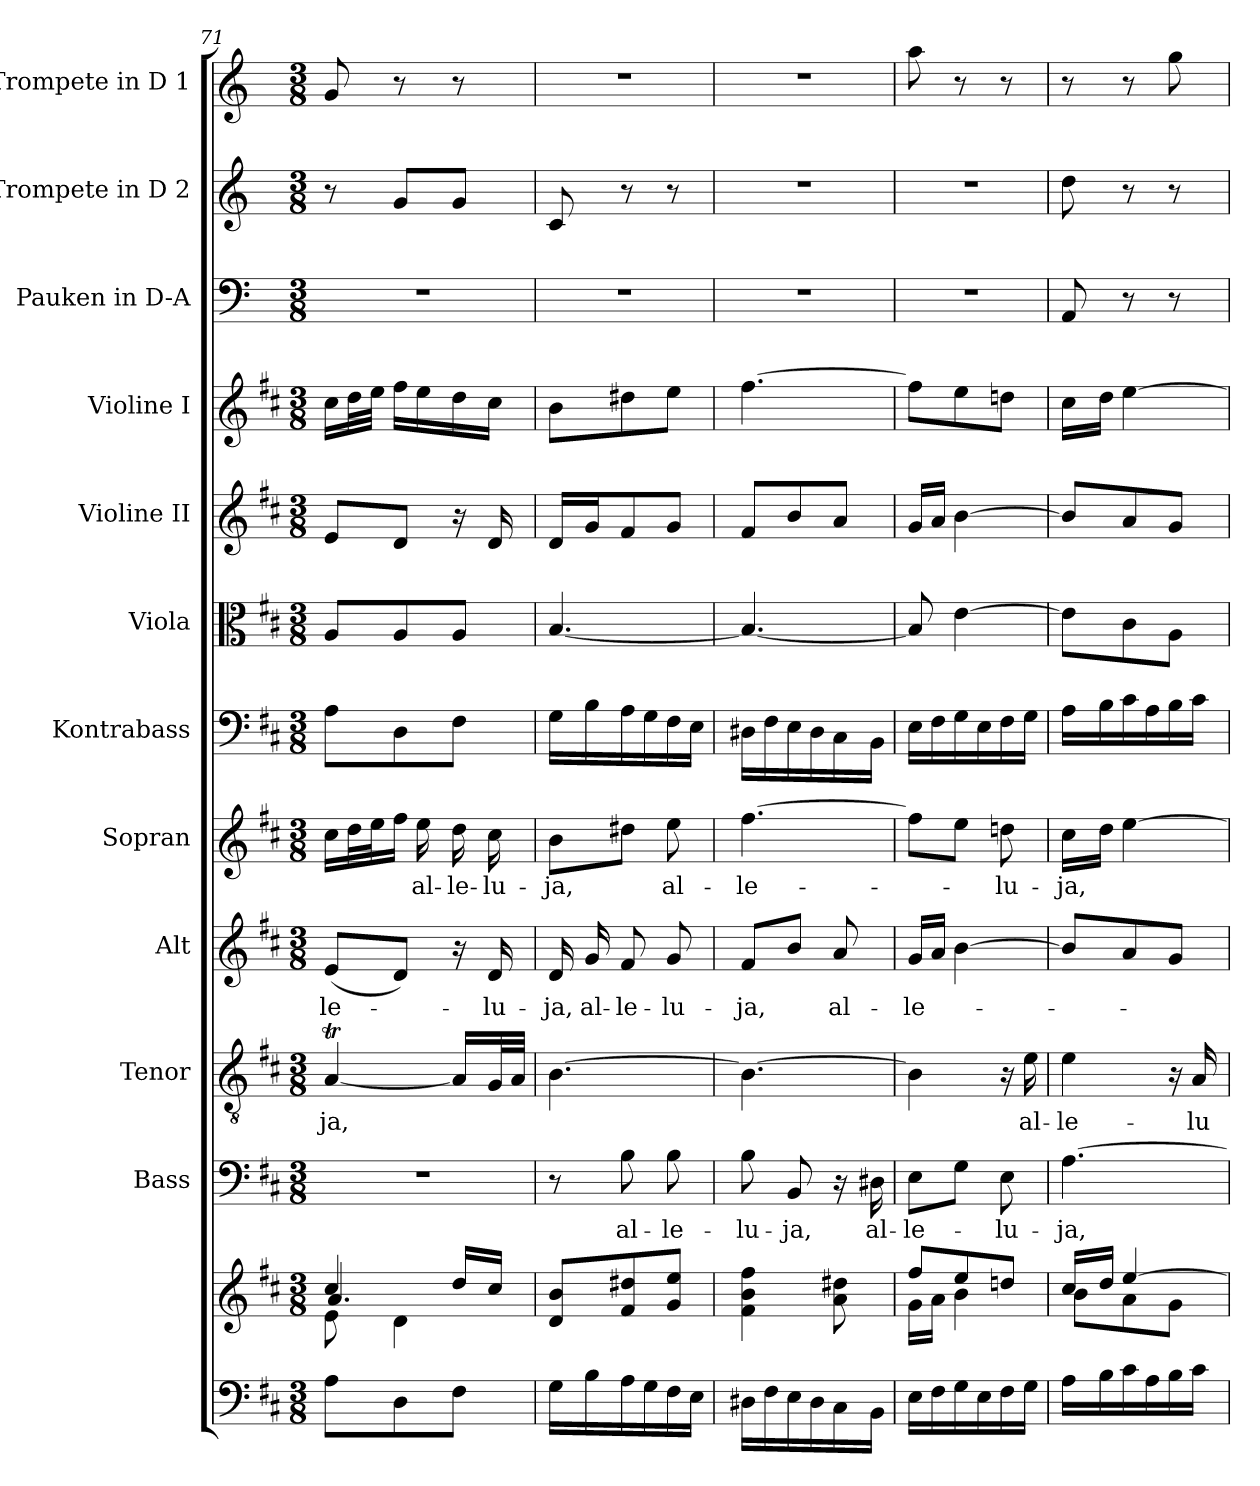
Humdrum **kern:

**kern	**kern	**kern	**text	**kern	**text	**kern	**text	**kern	**text	**kern	**kern	**kern	**kern	**kern	**kern	**kern
*part12	*part12	*part11	*part11	*part10	*part10	*part9	*part9	*part8	*part8	*part7	*part6	*part5	*part4	*part3	*part2	*part1
*staff13	*staff12	*staff11	*staff11	*staff10	*staff10	*staff9	*staff9	*staff8	*staff8	*staff7	*staff6	*staff5	*staff4	*staff3	*staff2	*staff1
*	*	*I"Bass	*	*I"Tenor	*	*I"Alt	*	*I"Sopran	*	*I"Kontrabass	*I"Viola	*I"Violine II	*I"Violine I	*I"Pauken in D-A	*I"Trompete in D 2	*I"Trompete in D 1
*	*	*I'B.	*	*I'T.	*	*I'A.	*	*I'S.	*	*I'Kb.	*I'Vla.	*I'Vl. II	*I'Vl. I	*I'Pauk.	*I'Trp. D 2	*I'Trp. D 1
*clefF4	*clefG2	*clefF4	*	*clefGv2	*	*clefG2	*	*clefG2	*	*clefF4	*clefC3	*clefG2	*clefG2	*clefF4	*clefG2	*clefG2
*	*	*	*	*	*	*	*	*	*	*ITrd7c12	*	*	*	*ITrd-1c-2	*ITrd-1c-2	*ITrd-1c-2
*k[f#c#]	*k[f#c#]	*k[f#c#]	*	*k[f#c#]	*	*k[f#c#]	*	*k[f#c#]	*	*k[f#c#]	*k[f#c#]	*k[f#c#]	*k[f#c#]	*k[f#c#]	*k[f#c#]	*k[f#c#]
*D:	*D:	*D:	*	*D:	*	*D:	*	*D:	*	*D:	*D:	*D:	*D:	*D:	*D:	*D:
*M3/8	*M3/8	*M3/8	*	*M3/8	*	*M3/8	*	*M3/8	*	*M3/8	*M3/8	*M3/8	*M3/8	*M3/8	*M3/8	*M3/8
=71	=71	=71	=71	=71	=71	=71	=71	=71	=71	=71	=71	=71	=71	=71	=71	=71
*	*^	*	*	*	*	*	*	*	*	*	*	*	*	*	*	*
*	*	*^	*	*	*	*	*	*	*	*	*	*	*	*	*	*	*
!	!	!	!	!	!	!	!LO:LY:b	!	!LO:LY:b	!	!	!	!	!	!	!	!	!
8A\L	4cc#/	8e\	4.a/	4.r	.	[4AT/	-ja,	(<8e/L	-le-	16cc#\LL	.	8AA\L	8A/L	8e/L	16cc#\LL	4.r	8r	8a/
.	.	.	.	.	.	.	.	.	.	32dd\L	.	.	.	.	32dd\L	.	.	.
.	.	.	.	.	.	.	.	.	.	32ee\J	.	.	.	.	32ee\JJJ	.	.	.
8D\	.	4d\	.	.	.	.	.	8d/J)	.	16ff#\JJ	.	8DD\	8A/	8d/J	16ff#\LL	.	8a/L	8r
!	!	!	!	!	!	!	!	!	!	!	!LO:LY:b	!	!	!	!	!	!	!
.	.	.	.	.	.	.	.	.	.	16ee\	al-	.	.	.	16ee\	.	.	.
!	!	!	!	!	!	!	!	!	!	!	!LO:LY:b	!	!	!	!	!	!	!
8F#\J	16dd/LL	.	.	.	.	16A/LL]	.	16r	.	16dd\	-le-	8FF#\J	8A/J	16r	16dd\	.	8a/J	8r
!	!	!	!	!	!	!	!	!	!LO:LY:b	!	!LO:LY:b	!	!	!	!	!	!	!
.	16cc#/JJ	.	.	.	.	32G/L	.	16d/	-lu-	16cc#\	-lu-	.	.	16d/	16cc#\JJ	.	.	.
.	.	.	.	.	.	32A/JJJ	.	.	.	.	.	.	.	.	.	.	.	.
*	*v	*v	*v	*	*	*	*	*	*	*	*	*	*	*	*	*	*	*
!!LO:PB:g=z
=72	=72	=72	=72	=72	=72	=72	=72	=72	=72	=72	=72	=72	=72	=72	=72	=72
!	!	!	!	!	!	!	!LO:LY:b	!	!LO:LY:b	!	!	!	!	!	!	!
16G\LL	8d/ 8b/L	8r	.	[4.B\	.	16d/	-ja,	8b\L	-ja,	16GG\LL	[4.B/	16d/LL	8b\L	4.r	8d/	4.r
!	!	!	!	!	!	!	!LO:LY:b	!	!	!	!	!	!	!	!	!
16B\	.	.	.	.	.	16g/	al-	.	.	16BB\	.	16g/J	.	.	.	.
!	!	!	!LO:LY:b	!	!	!	!LO:LY:b	!	!	!	!	!	!	!	!	!
16A\	8f#/ 8dd#X/	8B\	al-	.	.	8f#/	-le-	8dd#X\J	.	16AA\	.	8f#/	8dd#X\	.	8r	.
16G\	.	.	.	.	.	.	.	.	.	16GG\	.	.	.	.	.	.
!	!	!	!LO:LY:b	!	!	!	!LO:LY:b	!	!LO:LY:b	!	!	!	!	!	!	!
16F#\	8g/ 8ee/J	8B\	-le-	.	.	8g/	-lu-	8ee\	al-	16FF#\	.	8g/J	8ee\J	.	8r	.
16E\JJ	.	.	.	.	.	.	.	.	.	16EE\JJ	.	.	.	.	.	.
=73	=73	=73	=73	=73	=73	=73	=73	=73	=73	=73	=73	=73	=73	=73	=73	=73
!	!	!	!LO:LY:b	!	!	!	!LO:LY:b	!	!LO:LY:b	!	!	!	!	!	!	!
16D#X\LL	4f#\ 4b\ 4ff#\	8B\	-lu-	4.B\_	.	8f#/L	-ja,	[4.ff#\	-le-	16DD#X\LL	4.B/_	8f#/L	[4.ff#\	4.r	4.r	4.r
16F#\	.	.	.	.	.	.	.	.	.	16FF#\	.	.	.	.	.	.
!	!	!	!LO:LY:b	!	!	!	!	!	!	!	!	!	!	!	!	!
16E\	.	8BB/	-ja,	.	.	8b/J	.	.	.	16EE\	.	8b/	.	.	.	.
16D#\	.	.	.	.	.	.	.	.	.	16DD#\	.	.	.	.	.	.
!	!	!	!	!	!	!	!LO:LY:b	!	!	!	!	!	!	!	!	!
16C#\	8a\ 8dd#X\	16r	.	.	.	8a/	al-	.	.	16CC#\	.	8a/J	.	.	.	.
!	!	!	!LO:LY:b	!	!	!	!	!	!	!	!	!	!	!	!	!
16BB\JJ	.	16D#X\	al-	.	.	.	.	.	.	16BBB\JJ	.	.	.	.	.	.
=74	=74	=74	=74	=74	=74	=74	=74	=74	=74	=74	=74	=74	=74	=74	=74	=74
*	*^	*	*	*	*	*	*	*	*	*	*	*	*	*	*	*
!	!	!	!	!LO:LY:b	!	!	!	!LO:LY:b	!	!	!	!	!	!	!	!	!
16E\LL	8ff#/L	16g\LL	8E\L	-le-	4B\]	.	16g/LL	-le-	8ff#\L]	.	16EE\LL	8B/]	16g/LL	8ff#\L]	4.r	4.r	8bb\
16F#\	.	16a\JJ	.	.	.	.	16a/JJ	.	.	.	16FF#\	.	16a/JJ	.	.	.	.
16G\	8ee/	4b\	8G\J	.	.	.	[4b\	.	8ee\J	.	16GG\	[4e\	[4b\	8ee\	.	.	8r
16E\	.	.	.	.	.	.	.	.	.	.	16EE\	.	.	.	.	.	.
!	!	!	!	!LO:LY:b	!	!	!	!	!	!LO:LY:b	!	!	!	!	!	!	!
16F#\	8ddn/J	.	8E\	-lu-	16r	.	.	.	8ddn\	-lu-	16FF#\	.	.	8ddn\J	.	.	8r
!	!	!	!	!	!	!LO:LY:b	!	!	!	!	!	!	!	!	!	!	!
16G\JJ	.	.	.	.	16e\	al-	.	.	.	.	16GG\JJ	.	.	.	.	.	.
=75	=75	=75	=75	=75	=75	=75	=75	=75	=75	=75	=75	=75	=75	=75	=75	=75	=75
!	!	!	!	!LO:LY:b	!	!LO:LY:b	!	!	!	!LO:LY:b	!	!	!	!	!	!	!
16A\LL	16cc#/LL	8b\L	[4.A\	-ja,	4e\	-le-	8b/L]	.	16cc#\LL	-ja,	16AA\LL	8e\L]	8b/L]	16cc#\LL	8BB/	8ee\	8r
16B\	16dd/JJ	.	.	.	.	.	.	.	16dd\JJ	.	16BB\	.	.	16dd\JJ	.	.	.
16c#\	[>4ee/	8a\	.	.	.	.	8a/	.	[4ee\	.	16C#\	8c#\	8a/	[4ee\	8r	8r	8r
16A\	.	.	.	.	.	.	.	.	.	.	16AA\	.	.	.	.	.	.
16B\	.	8g\J	.	.	16r	.	8g/J	.	.	.	16BB\	8A\J	8g/J	.	8r	8r	8aa\
!	!	!	!	!	!	!LO:LY:b	!	!	!	!	!	!	!	!	!	!	!
16c#\JJ	.	.	.	.	16A/	-lu-	.	.	.	.	16C#\JJ	.	.	.	.	.	.
*	*v	*v	*	*	*	*	*	*	*	*	*	*	*	*	*	*	*
=	=	=	=	=	=	=	=	=	=	=	=	=	=	=	=	=
*-	*-	*-	*-	*-	*-	*-	*-	*-	*-	*-	*-	*-	*-	*-	*-	*-
